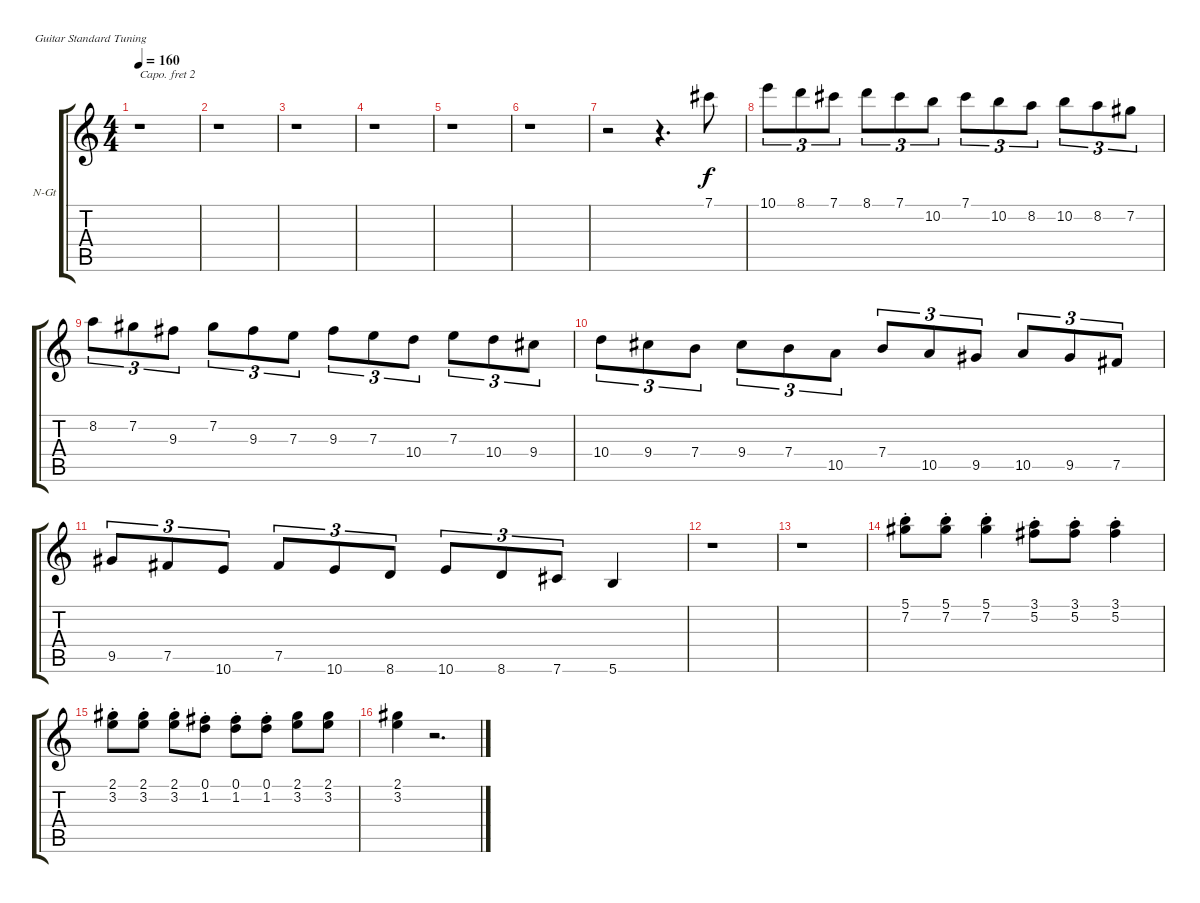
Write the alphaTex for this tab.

\bracketExtendMode groupsimilarinstruments
\firstSystemTrackNameOrientation horizontal
\otherSystemsTrackNameOrientation horizontal
\track ("Tonino Balliardo" "N-Gt") {instrument acousticguitarnylon}
\staff {score tabs}
\capo 2
\tuning (E4 B3 G3 D3 A2 E2)
\ts (4 4)
\tempo 160
\clef g2
\ks c
r.1{dy f} |
r.1 |
r.1 |
r.1 |
r.1 |
r.1 |
r.2 r.4{d} 7.1.8 |
10.1.8{tu (3 2)} 8.1.8{tu (3 2)} 7.1.8{tu (3 2)} 8.1.8{tu (3 2)} 7.1.8{tu (3 2)} 10.2.8{tu (3 2)} 7.1.8{tu (3 2)} 10.2.8{tu (3 2)} 8.2.8{tu (3 2)} 10.2.8{tu (3 2)} 8.2.8{tu (3 2)} 7.2.8{tu (3 2)} |
8.2.8{tu (3 2)} 7.2.8{tu (3 2)} 9.3.8{tu (3 2)} 7.2.8{tu (3 2)} 9.3.8{tu (3 2)} 7.3.8{tu (3 2)} 9.3.8{tu (3 2)} 7.3.8{tu (3 2)} 10.4.8{tu (3 2)} 7.3.8{tu (3 2)} 10.4.8{tu (3 2)} 9.4.8{tu (3 2)} |
10.4.8{tu (3 2)} 9.4.8{tu (3 2)} 7.4.8{tu (3 2)} 9.4.8{tu (3 2)} 7.4.8{tu (3 2)} 10.5.8{tu (3 2)} 7.4.8{tu (3 2)} 10.5.8{tu (3 2)} 9.5.8{tu (3 2)} 10.5.8{tu (3 2)} 9.5.8{tu (3 2)} 7.5.8{tu (3 2)} |
9.5.8{tu (3 2)} 7.5.8{tu (3 2)} 10.6.8{tu (3 2)} 7.5.8{tu (3 2)} 10.6.8{tu (3 2)} 8.6.8{tu (3 2)} 10.6.8{tu (3 2)} 8.6.8{tu (3 2)} 7.6.8{tu (3 2)} 5.6.4 |
r.1 |
r.1 |
(5.1 7.2{st}).8 (5.1 7.2{st}).8 (5.1 7.2{st}).4 (3.1 5.2{st}).8 (3.1 5.2{st}).8 (3.1 5.2{st}).4 |
(2.1 3.2{st}).8 (2.1 3.2{st}).8 (2.1 3.2{st}).8 (0.1 1.2{st}).8 (0.1 1.2{st}).8 (0.1 1.2{st}).8 (2.1 3.2).8 (2.1 3.2).8 |
(2.1 3.2).4 r.2{d}
